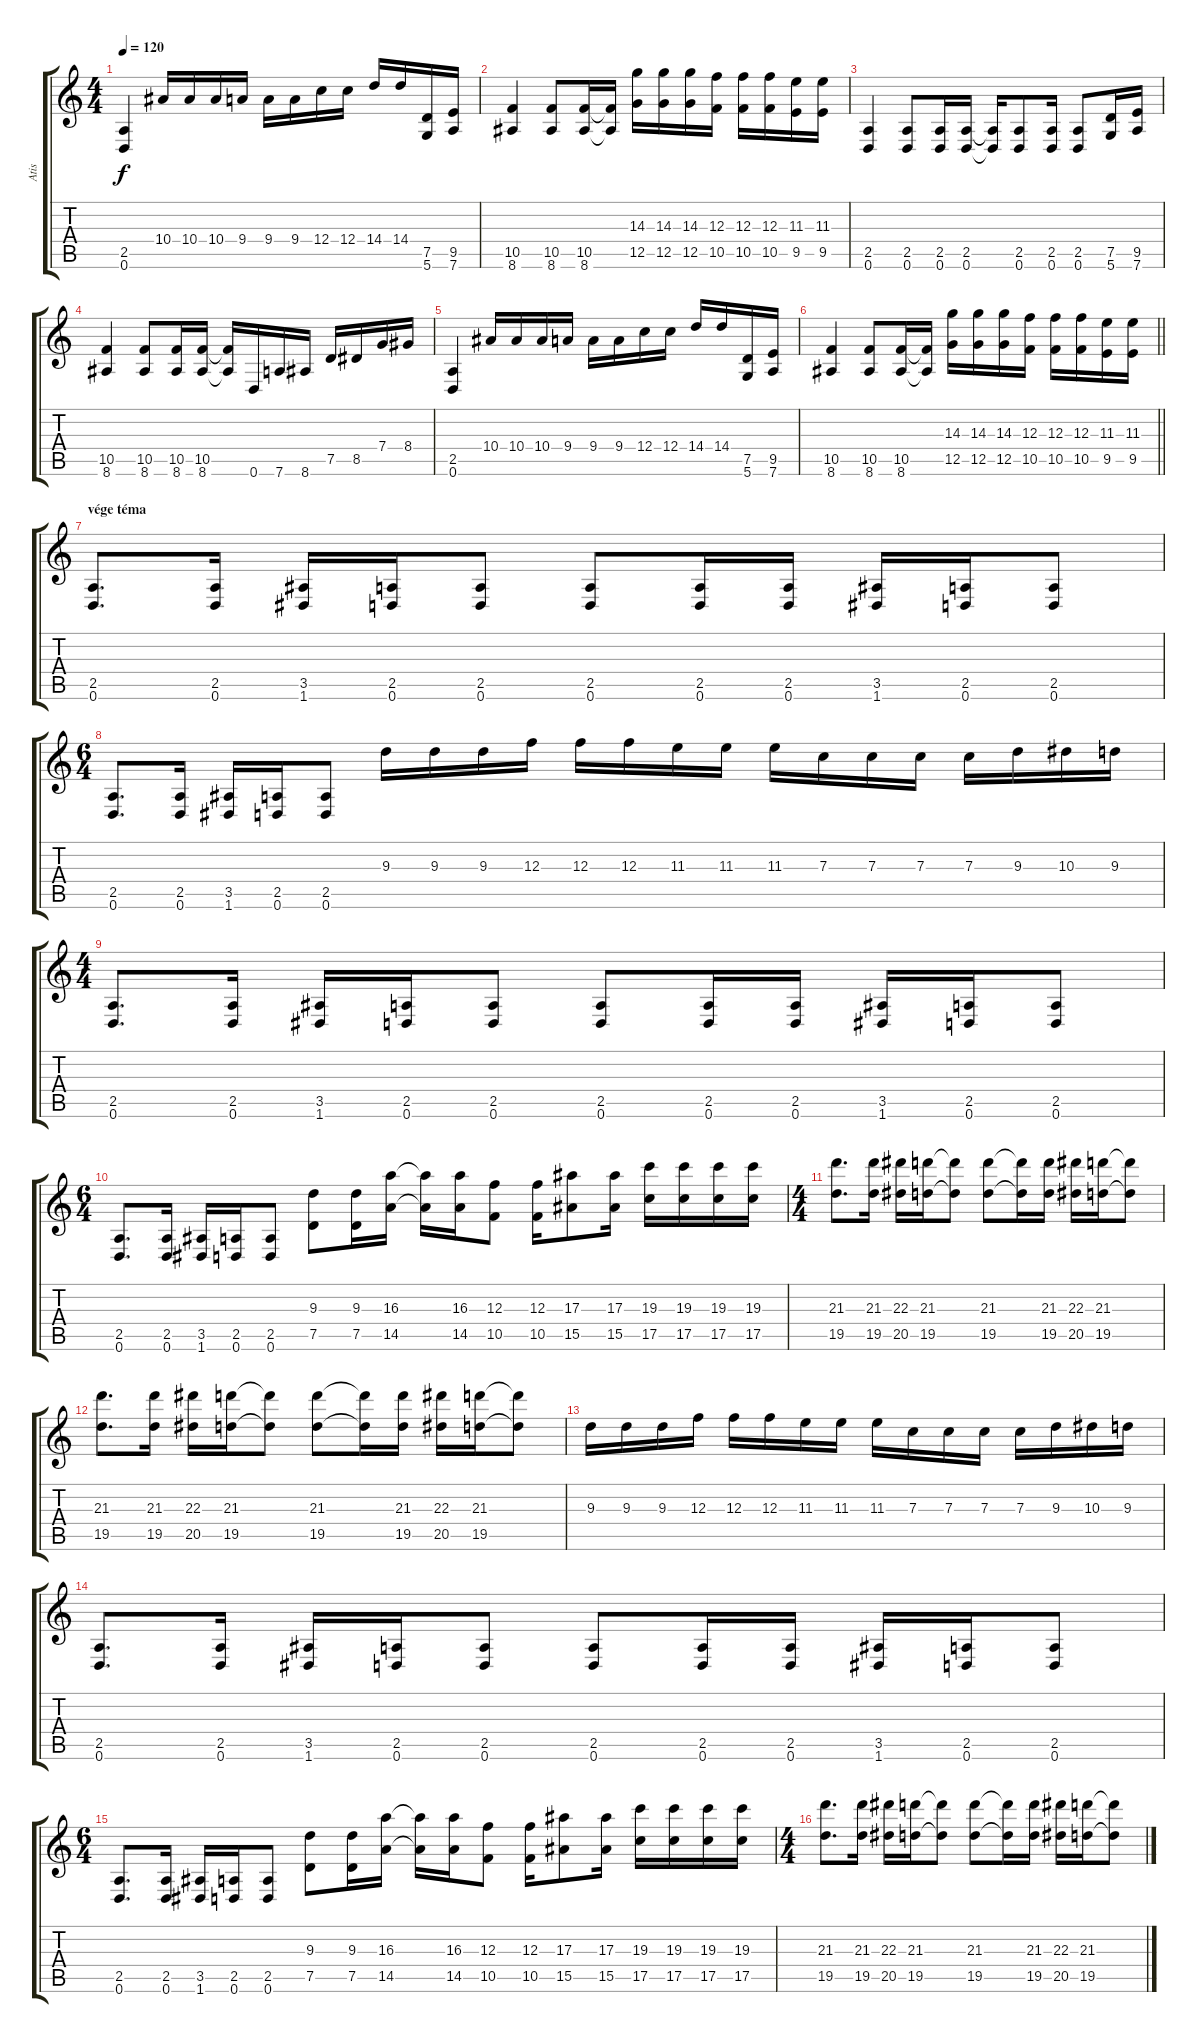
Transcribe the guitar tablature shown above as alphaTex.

\track ("Atis" "Atis") {instrument distortionguitar}
\staff {score tabs}
\tuning (D4 A3 F3 C3 G2 D2) {hide}
\ts (4 4)
\tempo 120
\clef g2
\ks c
(2.5 0.6).4{dy f} 10.4.16 10.4.16 10.4.16 9.4.16 9.4.16 9.4.16 12.4.16 12.4.16 14.4.16 14.4.16 (7.5 5.6).16 (9.5 7.6).16 |
(10.5 8.6).4 (10.5 8.6).8 (10.5 8.6).16 (10.5{t} 8.6{t}).16 (14.3 12.5).16 (14.3 12.5).16 (14.3 12.5).16 (12.3 10.5).16 (12.3 10.5).16 (12.3 10.5).16 (11.3 9.5).16 (11.3 9.5).16 |
(2.5 0.6).4 (2.5 0.6).8 (2.5 0.6).16 (2.5 0.6).16 (2.5{t} 0.6{t}).16 (2.5 0.6).8 (2.5 0.6).16 (2.5 0.6).8 (7.5 5.6).16 (9.5 7.6).16 |
(10.5 8.6).4 (10.5 8.6).8 (10.5 8.6).16 (10.5 8.6).16 (10.5{t} 8.6{t}).16 0.6.16 7.6.16 8.6.16 7.5.16 8.5.16 7.4.16 8.4.16 |
(2.5 0.6).4 10.4.16 10.4.16 10.4.16 9.4.16 9.4.16 9.4.16 12.4.16 12.4.16 14.4.16 14.4.16 (7.5 5.6).16 (9.5 7.6).16 |
\barLineRight lightlight
(10.5 8.6).4 (10.5 8.6).8 (10.5 8.6).16 (10.5{t} 8.6{t}).16 (14.3 12.5).16 (14.3 12.5).16 (14.3 12.5).16 (12.3 10.5).16 (12.3 10.5).16 (12.3 10.5).16 (11.3 9.5).16 (11.3 9.5).16 |
\section ("" "vége téma")
(2.5 0.6).8{d} (2.5 0.6).16 (3.5 1.6).16 (2.5 0.6).16 (2.5 0.6).8 (2.5 0.6).8 (2.5 0.6).16 (2.5 0.6).16 (3.5 1.6).16 (2.5 0.6).16 (2.5 0.6).8 |
\ts (6 4)
(2.5 0.6).8{d} (2.5 0.6).16 (3.5 1.6).16 (2.5 0.6).16 (2.5 0.6).8 9.3.16 9.3.16 9.3.16 12.3.16 12.3.16 12.3.16 11.3.16 11.3.16 11.3.16 7.3.16 7.3.16 7.3.16 7.3.16 9.3.16 10.3.16 9.3.16 |
\ts (4 4)
(2.5 0.6).8{d} (2.5 0.6).16 (3.5 1.6).16 (2.5 0.6).16 (2.5 0.6).8 (2.5 0.6).8 (2.5 0.6).16 (2.5 0.6).16 (3.5 1.6).16 (2.5 0.6).16 (2.5 0.6).8 |
\ts (6 4)
(2.5 0.6).8{d} (2.5 0.6).16 (3.5 1.6).16 (2.5 0.6).16 (2.5 0.6).8 (9.3 7.5).8 (9.3 7.5).16 (16.3 14.5).16 (16.3{t} 14.5{t}).16 (16.3 14.5).16 (12.3 10.5).8 (12.3 10.5).16 (17.3 15.5).8 (17.3 15.5).16 (19.3 17.5).16 (19.3 17.5).16 (19.3 17.5).16 (19.3 17.5).16 |
\ts (4 4)
(21.3 19.5).8{d} (21.3 19.5).16 (22.3 20.5).16 (21.3 19.5).16 (21.3{t} 19.5{t}).8 (21.3 19.5).8 (21.3{t} 19.5{t}).16 (21.3 19.5).16 (22.3 20.5).16 (21.3 19.5).16 (21.3{t} 19.5{t}).8 |
(21.3 19.5).8{d} (21.3 19.5).16 (22.3 20.5).16 (21.3 19.5).16 (21.3{t} 19.5{t}).8 (21.3 19.5).8 (21.3{t} 19.5{t}).16 (21.3 19.5).16 (22.3 20.5).16 (21.3 19.5).16 (21.3{t} 19.5{t}).8 |
9.3.16 9.3.16 9.3.16 12.3.16 12.3.16 12.3.16 11.3.16 11.3.16 11.3.16 7.3.16 7.3.16 7.3.16 7.3.16 9.3.16 10.3.16 9.3.16 |
(2.5 0.6).8{d} (2.5 0.6).16 (3.5 1.6).16 (2.5 0.6).16 (2.5 0.6).8 (2.5 0.6).8 (2.5 0.6).16 (2.5 0.6).16 (3.5 1.6).16 (2.5 0.6).16 (2.5 0.6).8 |
\ts (6 4)
(2.5 0.6).8{d} (2.5 0.6).16 (3.5 1.6).16 (2.5 0.6).16 (2.5 0.6).8 (9.3 7.5).8 (9.3 7.5).16 (16.3 14.5).16 (16.3{t} 14.5{t}).16 (16.3 14.5).16 (12.3 10.5).8 (12.3 10.5).16 (17.3 15.5).8 (17.3 15.5).16 (19.3 17.5).16 (19.3 17.5).16 (19.3 17.5).16 (19.3 17.5).16 |
\ts (4 4)
(21.3 19.5).8{d} (21.3 19.5).16 (22.3 20.5).16 (21.3 19.5).16 (21.3{t} 19.5{t}).8 (21.3 19.5).8 (21.3{t} 19.5{t}).16 (21.3 19.5).16 (22.3 20.5).16 (21.3 19.5).16 (21.3{t} 19.5{t}).8
